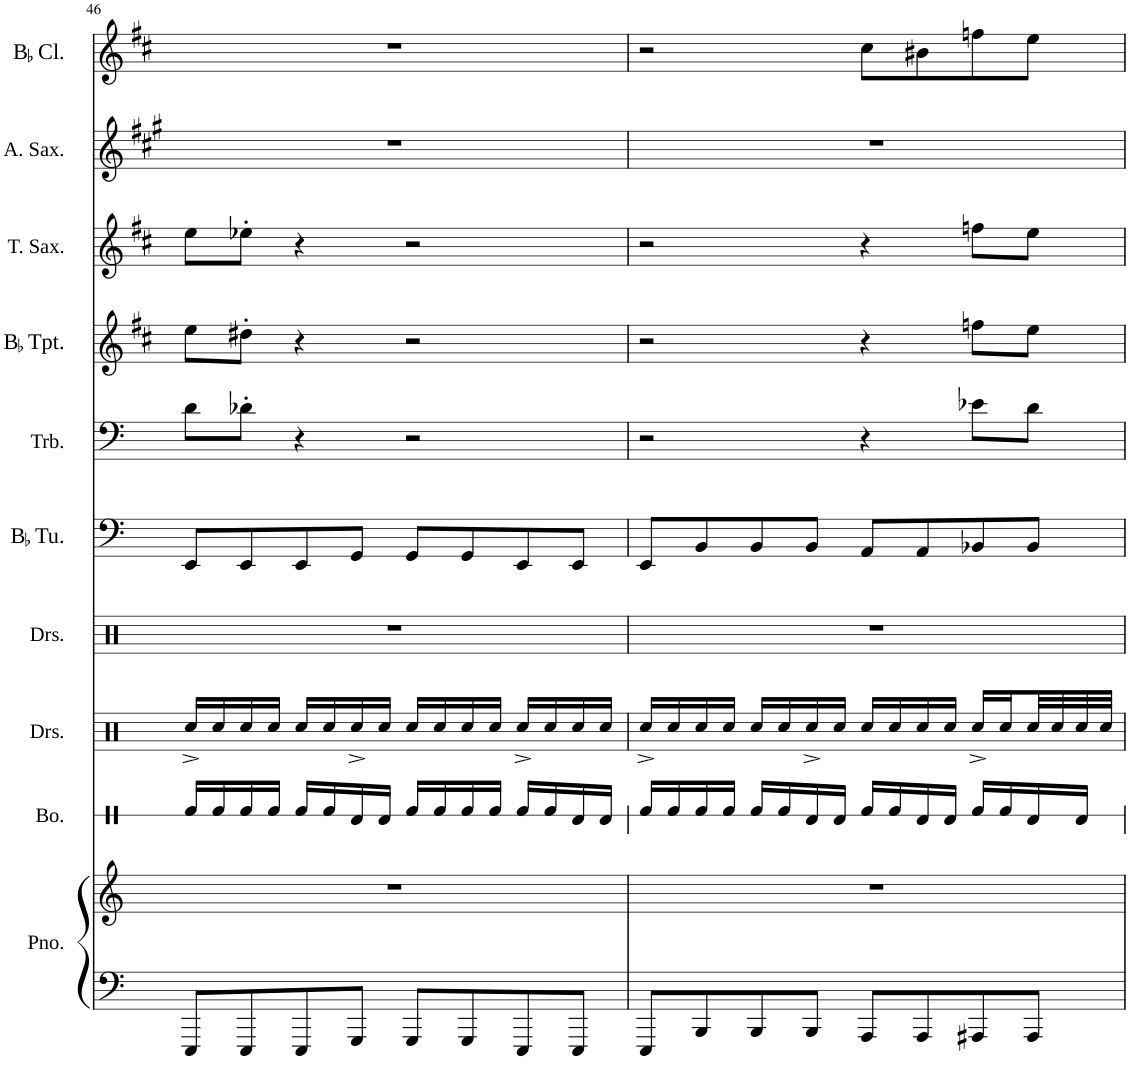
**kern	**kern	**kern	**kern	**kern	**kern	**kern	**kern	**kern	**kern	**kern
*part10	*part10	*part9	*part8	*part7	*part6	*part5	*part4	*part3	*part2	*part1
*staff11	*staff10	*staff9	*staff8	*staff7	*staff6	*staff5	*staff4	*staff3	*staff2	*staff1
*I"Piano	*	*I"Bongos	*I"Drumset	*I"Drumset	*I"BaccidentalFlat Tuba	*I"Trombone	*I"BaccidentalFlat Trumpet	*I"Tenor Saxophone	*I"Alto Saxophone	*I"BaccidentalFlat Clarinet
*I'Pno.	*	*I'Bo.	*I'Drs.	*I'Drs.	*I'BaccidentalFlat Tu.	*I'Trb.	*I'BaccidentalFlat Tpt.	*I'T. Sax.	*I'A. Sax.	*I'BaccidentalFlat Cl.
!!LO:PB:g=z
*clefF4	*clefG2	*clefX	*clefX	*clefX	*clefF4	*clefF4	*clefG2	*clefG2	*clefG2	*clefG2
*	*	*	*	*	*Trd4c7	*	*Trd1c2	*Trd8c14	*Trd5c9	*Trd1c2
*k[]	*k[]	*k[]	*k[]	*k[]	*k[]	*k[]	*k[f#c#]	*k[f#c#]	*k[f#c#g#]	*k[f#c#]
*M4/4	*M4/4	*M4/4	*M4/4	*M4/4	*M4/4	*M4/4	*M4/4	*M4/4	*M4/4	*M4/4
=46	=46	=46	=46	=46	=46	=46	=46	=46	=46	=46
8EEE/L	1r	16Rf/LL	16Rcc^/LL	1r	8EE/L	8d\L	8ee\L	8ee\L	1r	1r
.	.	16Rf/	16Rcc/	.	.	.	.	.	.	.
8EEE/	.	16Rf/	16Rcc/	.	8EE/	8d-X'\J	8dd#X'\J	8ee-X'\J	.	.
.	.	16Rf/JJ	16Rcc/JJ	.	.	.	.	.	.	.
8EEE/	.	16Rf/LL	16Rcc/LL	.	8EE/	4r	4r	4r	.	.
.	.	16Rf/	16Rcc/	.	.	.	.	.	.	.
8GGG/J	.	16Rd/	16Rcc^/	.	8GG/J	.	.	.	.	.
.	.	16Rd/JJ	16Rcc/JJ	.	.	.	.	.	.	.
8GGG/L	.	16Rf/LL	16Rcc/LL	.	8GG/L	2r	2r	2r	.	.
.	.	16Rf/	16Rcc/	.	.	.	.	.	.	.
8GGG/	.	16Rf/	16Rcc/	.	8GG/	.	.	.	.	.
.	.	16Rf/JJ	16Rcc/JJ	.	.	.	.	.	.	.
8EEE/	.	16Rf/LL	16Rcc^/LL	.	8EE/	.	.	.	.	.
.	.	16Rf/	16Rcc/	.	.	.	.	.	.	.
8EEE/J	.	16Rd/	16Rcc/	.	8EE/J	.	.	.	.	.
.	.	16Rd/JJ	16Rcc/JJ	.	.	.	.	.	.	.
=47	=47	=47	=47	=47	=47	=47	=47	=47	=47	=47
8EEE/L	1r	16Rf/LL	16Rcc^/LL	1r	8EE/L	2r	2r	2r	1r	2r
.	.	16Rf/	16Rcc/	.	.	.	.	.	.	.
8BBB/	.	16Rf/	16Rcc/	.	8BB/	.	.	.	.	.
.	.	16Rf/JJ	16Rcc/JJ	.	.	.	.	.	.	.
8BBB/	.	16Rf/LL	16Rcc/LL	.	8BB/	.	.	.	.	.
.	.	16Rf/	16Rcc/	.	.	.	.	.	.	.
8BBB/J	.	16Rd/	16Rcc^/	.	8BB/J	.	.	.	.	.
.	.	16Rd/JJ	16Rcc/JJ	.	.	.	.	.	.	.
8AAA/L	.	16Rf/LL	16Rcc/LL	.	8AA/L	4r	4r	4r	.	8cc#\L
.	.	16Rf/	16Rcc/	.	.	.	.	.	.	.
8AAA/	.	16Rd/	16Rcc/	.	8AA/	.	.	.	.	8b#X\
.	.	16Rd/JJ	16Rcc/JJ	.	.	.	.	.	.	.
8AAA#X/	.	16Rf/LL	16Rcc^/LL	.	8BB-X/	8e-X\L	8ffn\L	8ffn\L	.	8ffn\
.	.	16Rf/	16Rcc/	.	.	.	.	.	.	.
8AAA#/J	.	16Rd/	32Rcc/L	.	8BB-/J	8d\J	8ee\J	8ee\J	.	8ee\J
.	.	.	32Rcc/	.	.	.	.	.	.	.
.	.	16Rd/JJ	32Rcc/	.	.	.	.	.	.	.
.	.	.	32Rcc/JJJ	.	.	.	.	.	.	.
=	=	=	=	=	=	=	=	=	=	=
*-	*-	*-	*-	*-	*-	*-	*-	*-	*-	*-
